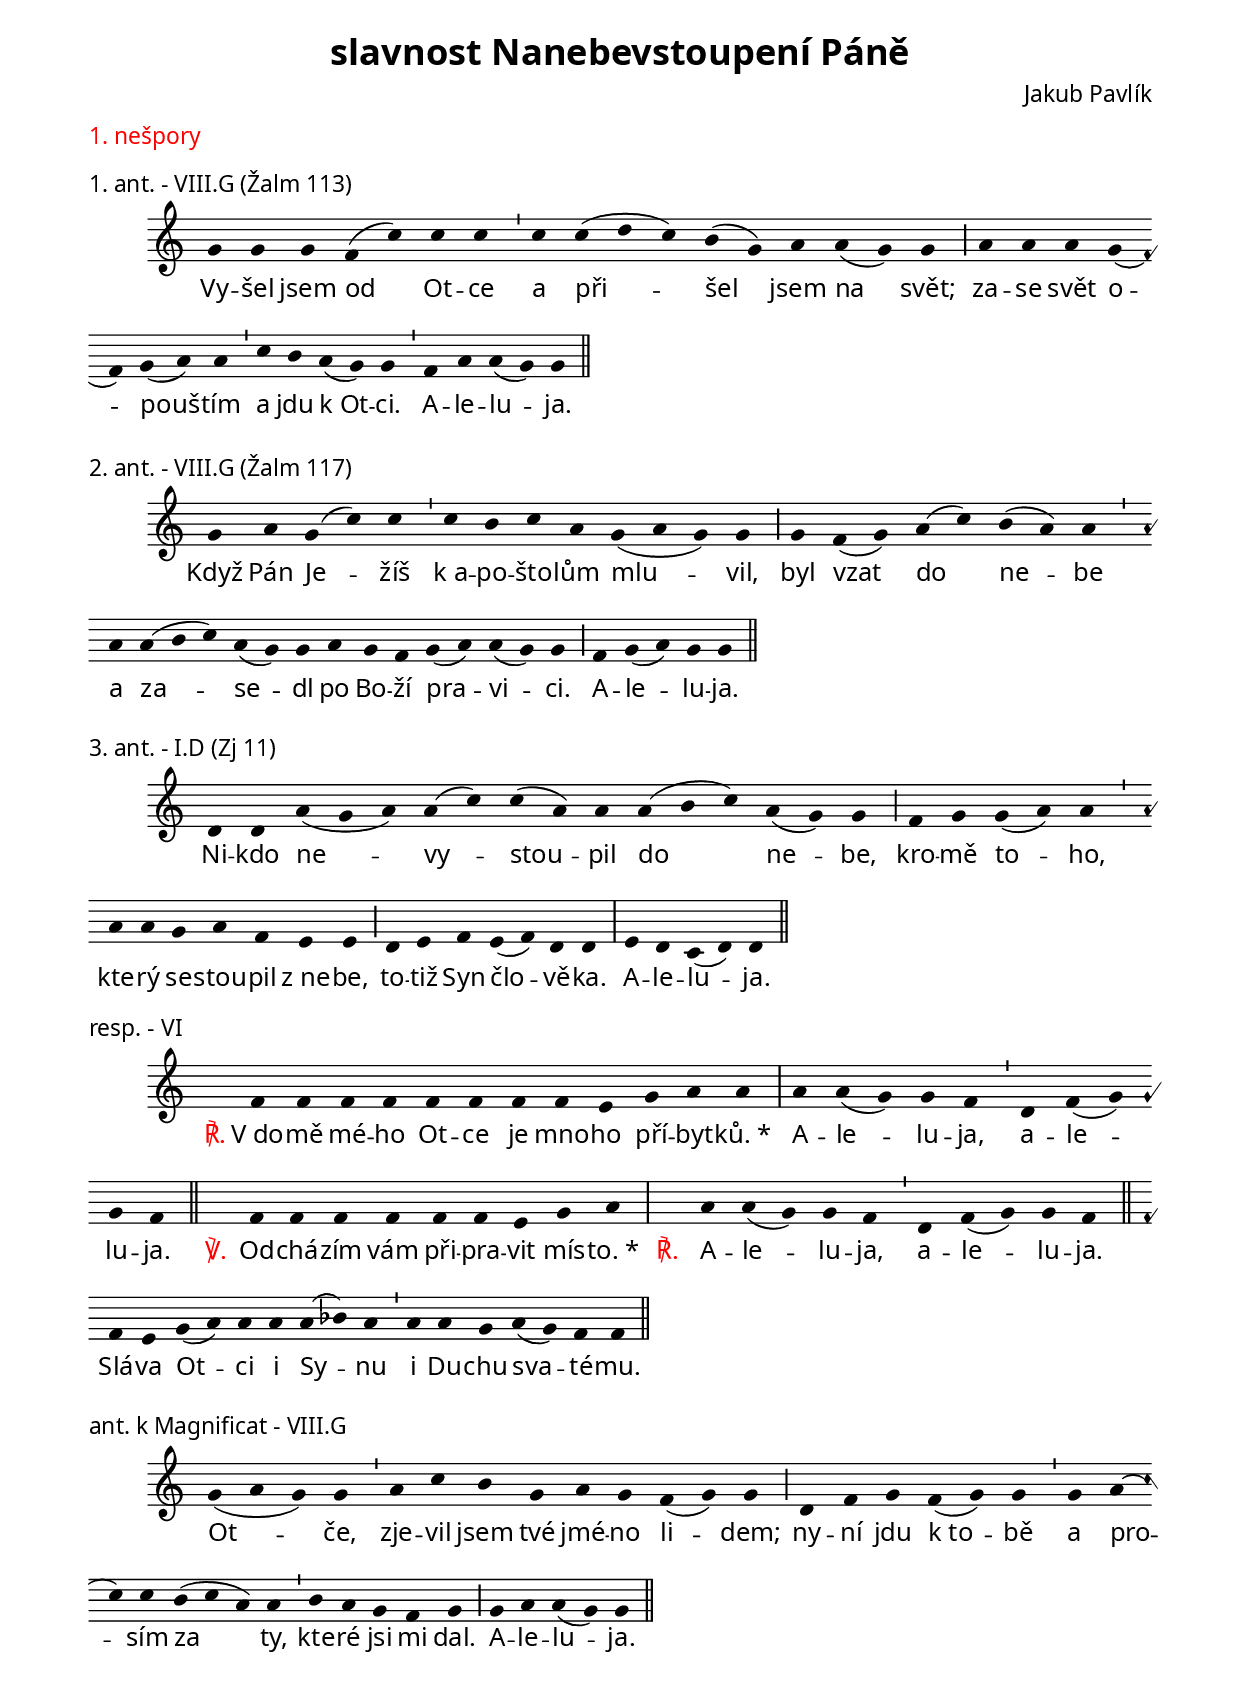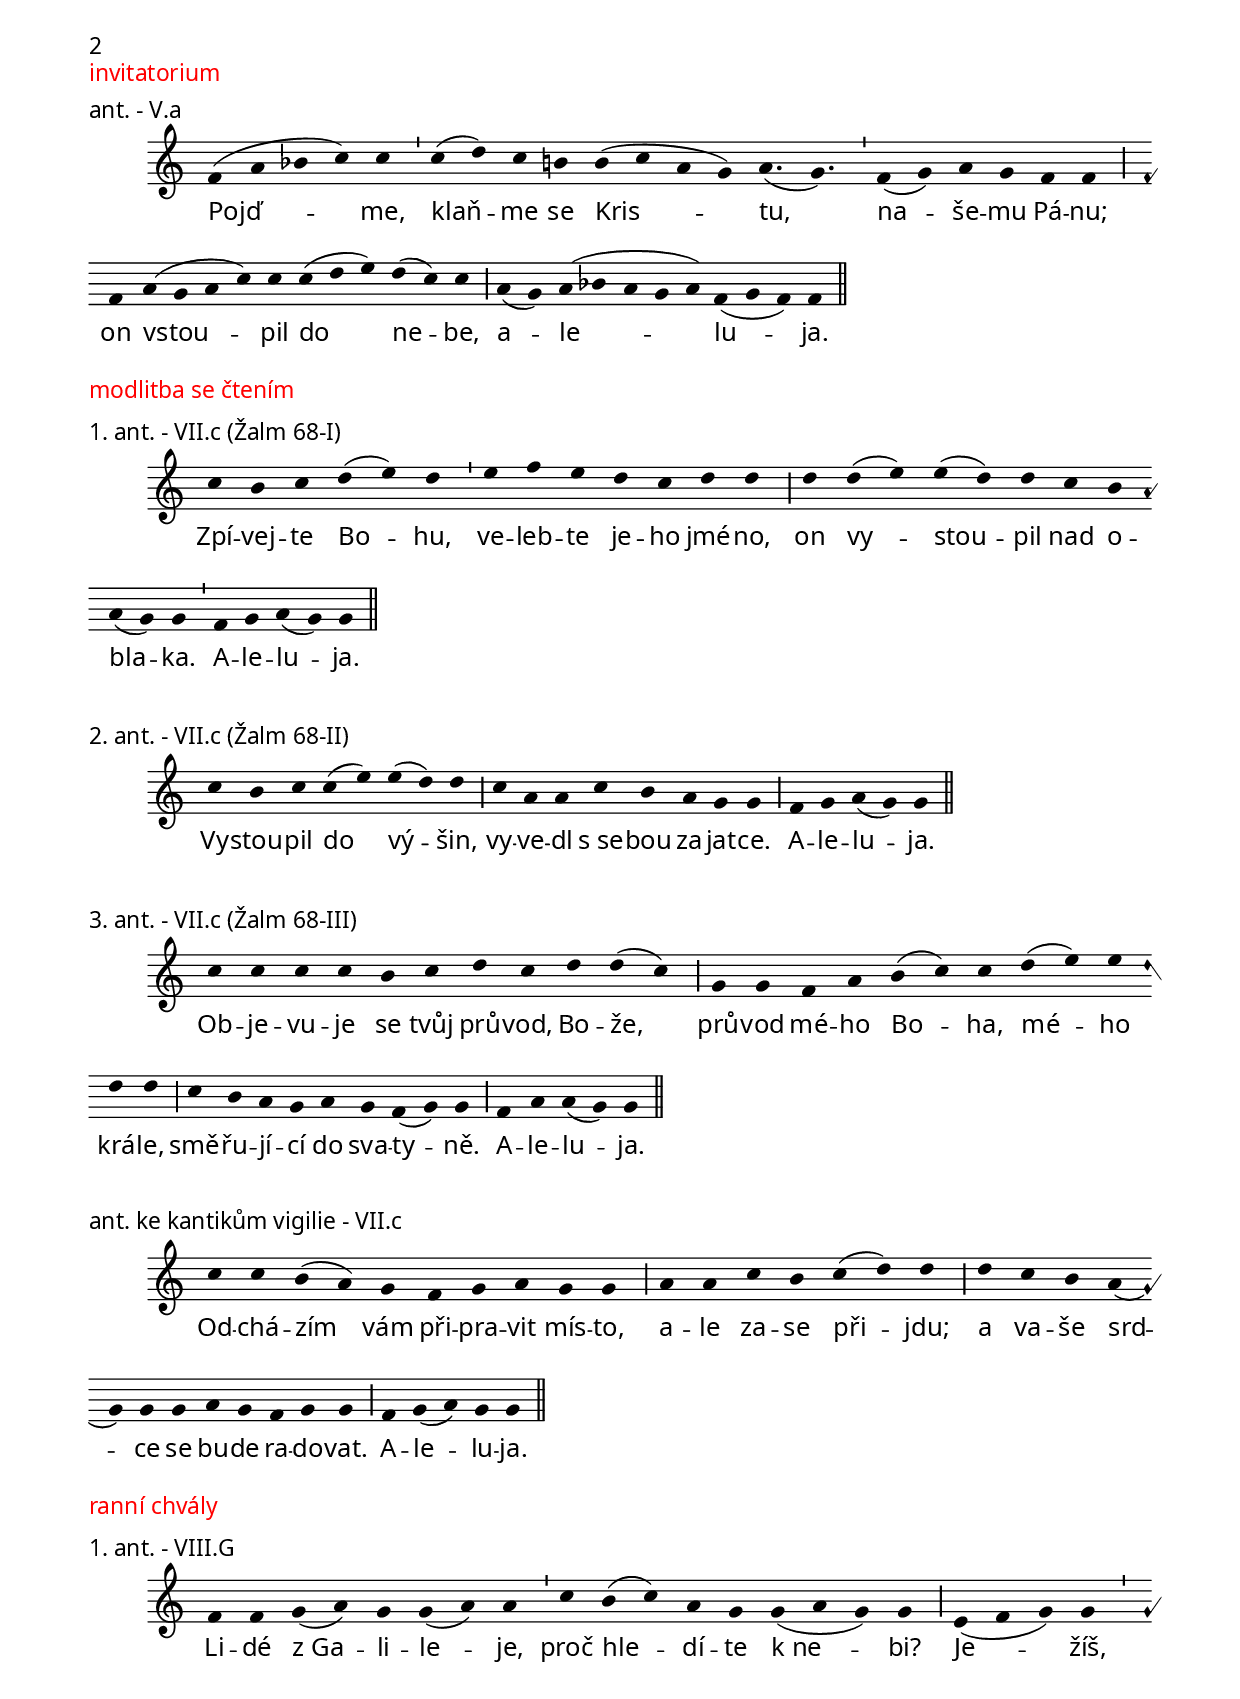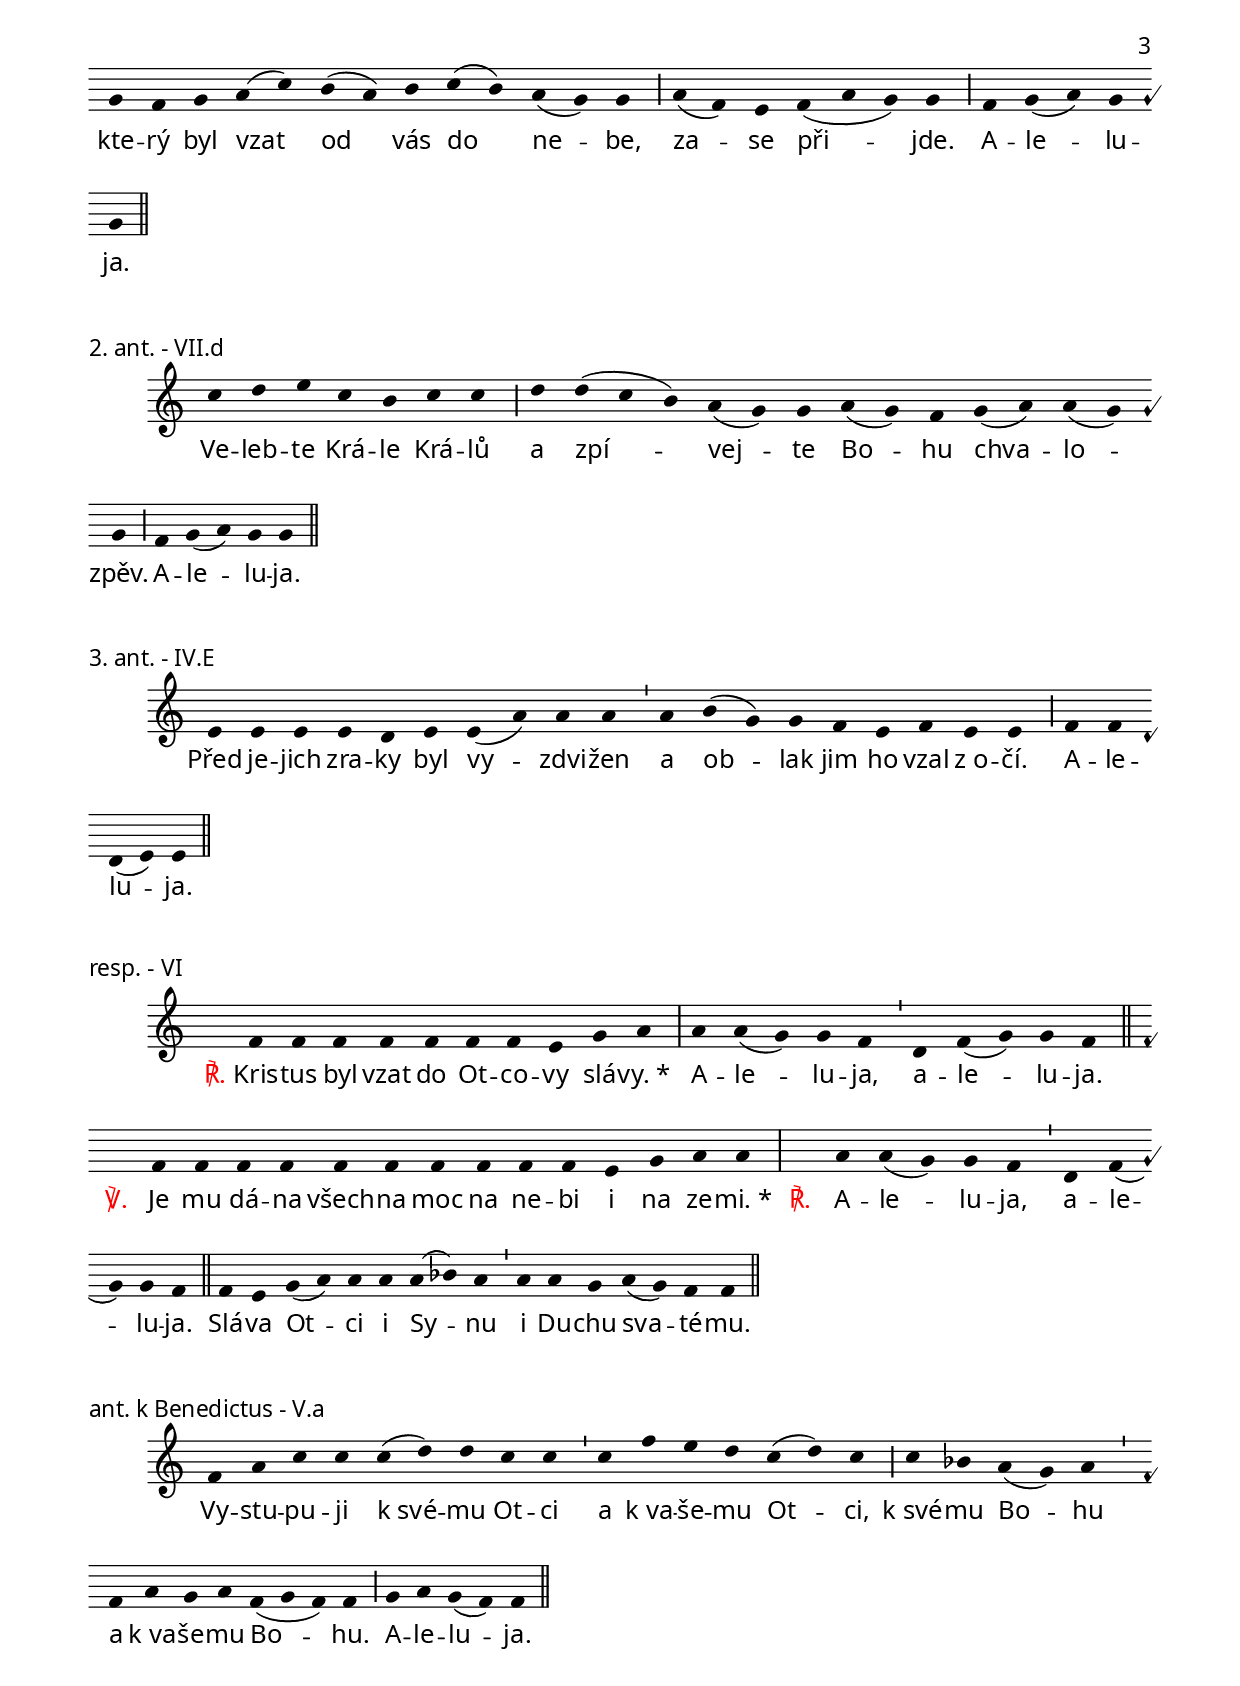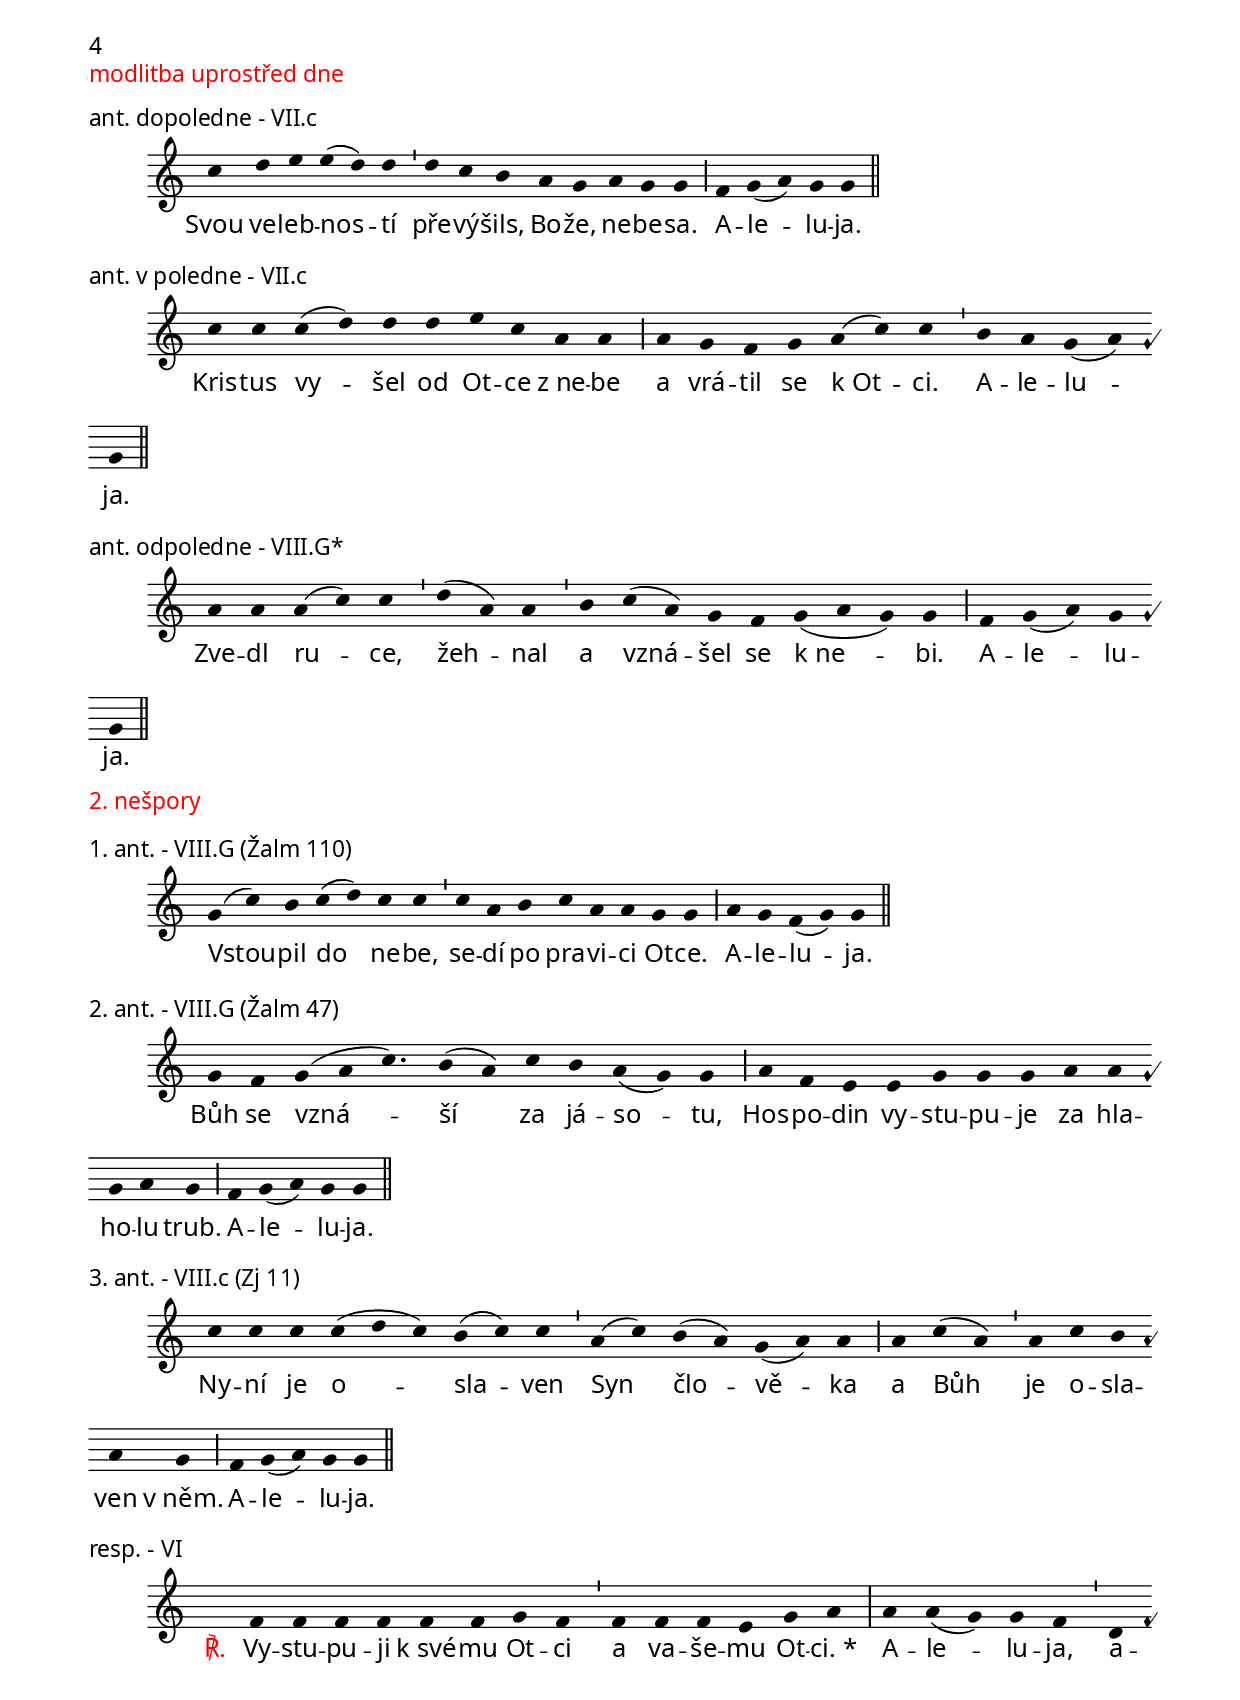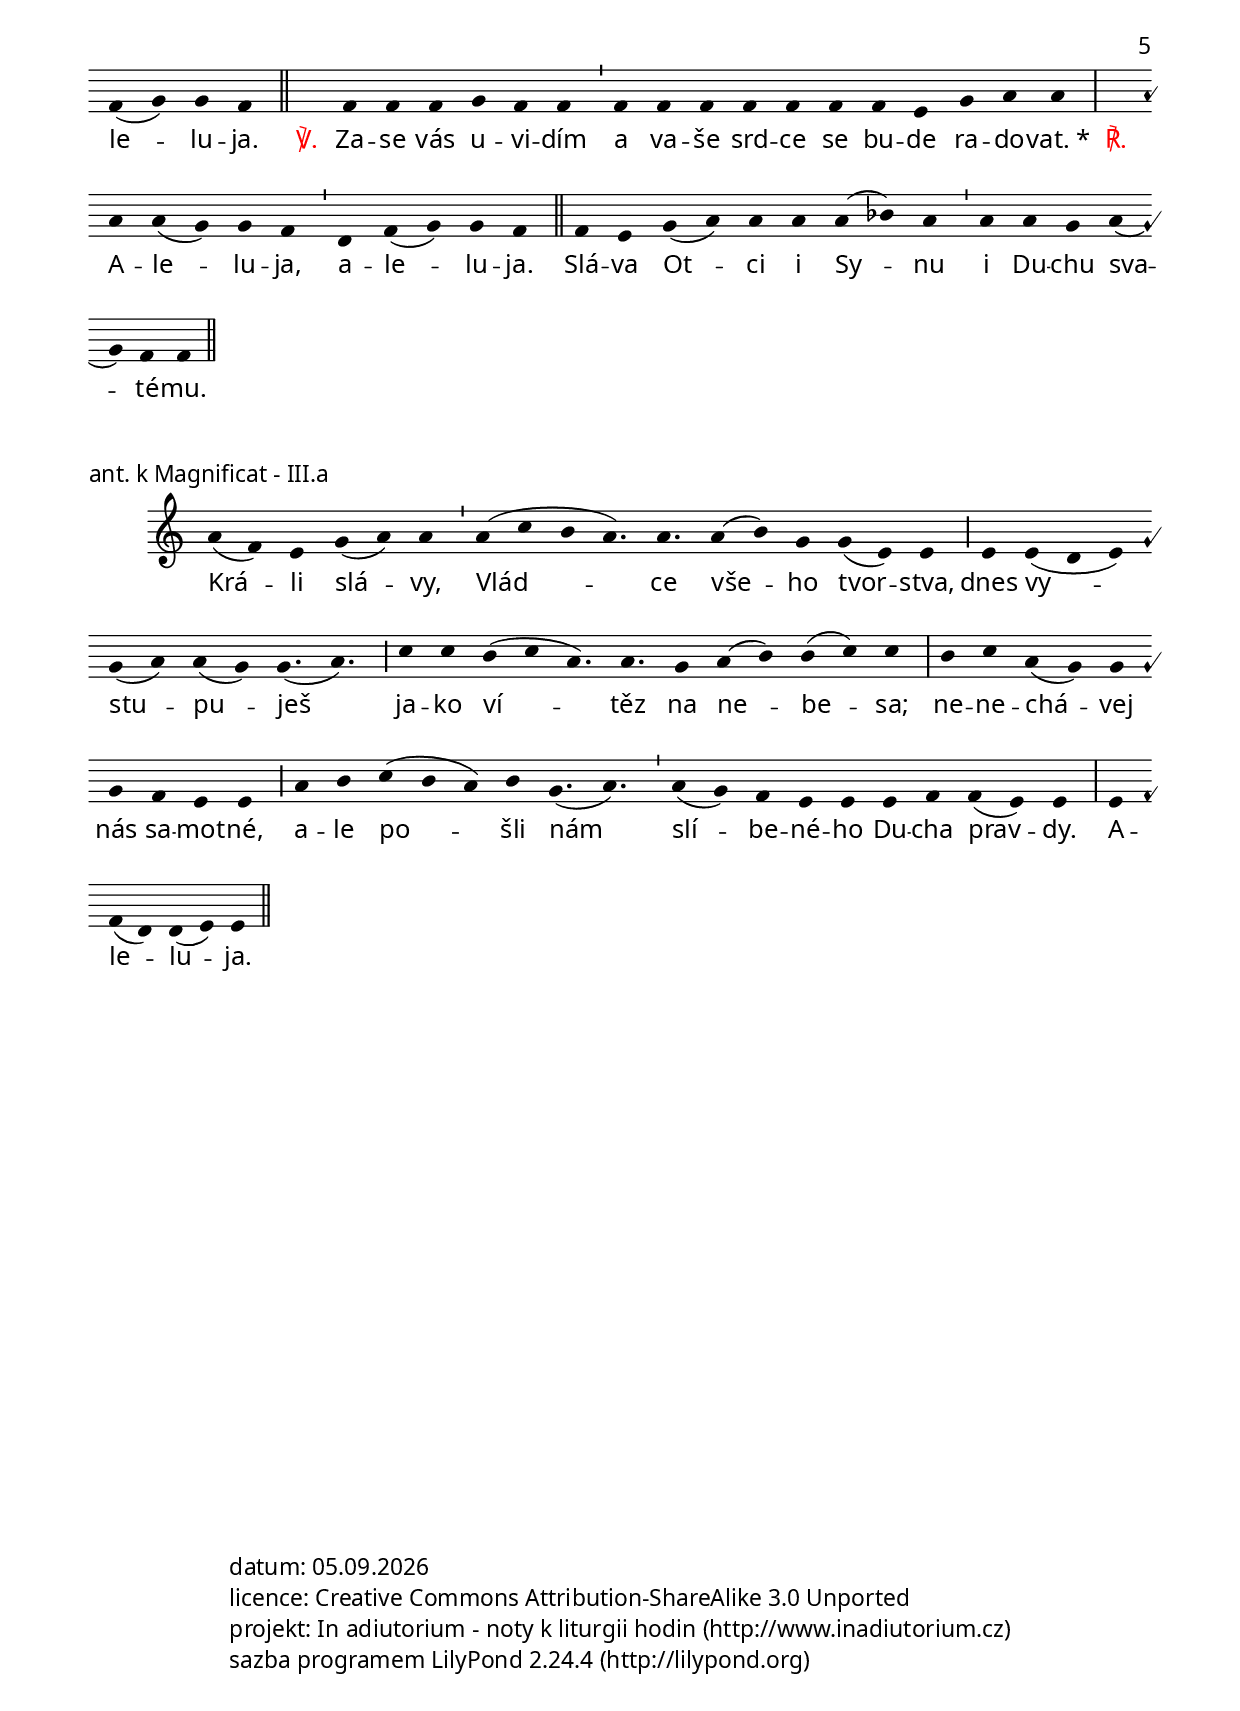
\version "2.14.2"

\header {
  title = "slavnost Nanebevstoupení Páně"
  composer = "Jakub Pavlík"
}

\include "spolecne.ly"
\include "dilyresponsorii.ly"

\markup {\nadpisHodinka {"1. nešpory"}}

\score {
  \relative c'' {
    \choralniRezim
    g4 g g f( c') c c \barMin
    c c( d c) b( g) a a( g) g \barMaior
    a a a g( f) g( a) a \barMin
    c b a( g) g \barMin
    f a a( g) g \barFinalis
  }
  \addlyrics {
    Vy -- šel jsem od Ot -- ce
    a při -- šel jsem na svět;
    za -- se svět o -- pouš -- tím a jdu k_Ot -- ci.
    A -- le -- lu -- ja.
  }
  \header {
    quid = "1. ant."
    modus = "VIII"
    differentia = "G"
    psalmus = "Žalm 113"
    id = "1ne-a1"
    piece = \markup {\sestavTitulek}
  }
}

\score {
  \relative c'' {
    \choralniRezim
    g4 a g( c) c \barMin
    c b c a g( a g) g \barMaior
    g f( g) a( c) b( a) a \barMin
    a a( b c) a( g) g a g f g( a) a( g) g \barMaior
    f g( a) g g \barFinalis
  }
  \addlyrics {
    Když Pán Je -- žíš
    k_a -- po -- što -- lům mlu -- vil,
    byl vzat do ne -- be
    a za -- se -- dl po Bo -- ží pra -- vi -- ci.
    A -- le -- lu -- ja.
  }
  \header {
    quid = "2. ant."
    modus = "VIII"
    differentia = "G"
    psalmus = "Žalm 117"
    id = "1ne-a2"
    piece = \markup {\sestavTitulek}
  }
}

\score {
  \relative c' {
    \choralniRezim
    d4 d a'( g a) a( c) c( a) a a( b c) a( g) g \barMaior
    f g g( a) a \barMin a a g a f e e \barMaior
    d e f e( f) d d \barMax
    e d c( d) d \barFinalis
  }
  \addlyrics {
    Ni -- kdo ne -- vy -- stou -- pil do ne -- be,
    kro -- mě to -- ho, kte -- rý se -- stou -- pil z_ne -- be,
    to -- tiž Syn člo -- vě -- ka.
    A -- le -- lu -- ja.
  }
  \header {
    quid = "3. ant."
    modus = "I"
    differentia = "D"
    psalmus = "Zj 11"
    id = "1ne-a3"
    piece = \markup {\sestavTitulek}
  }
}

\score {
  \relative c' {
    \choralniRezim

    % R
    \neviditelna f
    f4 f f f f f f f e g a a \barMax
    \respVIalelujaResponsum \barFinalis
    % V
    \neviditelna f
    f f f f f f e g a \barMax
    % R
    \neviditelna a
    \respVIalelujaResponsum \barFinalis
    % Slava
    \respVIalelujaDoxologie \barFinalis
  }
  \addlyrics {
    \Response V_do -- mě mé -- ho Ot -- ce je mno -- ho pří -- byt -- ků._*
    \textRespAleluja
    \Verse Od -- chá -- zím vám při -- pra -- vit mís -- to._*
    \Response \textRespAleluja
    \textRespDoxologie
  }
  \header {
    quid = "resp."
    modus = "VI"
    id = "1ne-resp"
    piece = \markup {\sestavTitulekResp}
  }
}

\score {
  \relative c'' {
    \choralniRezim
    g4( a g) g \barMin
    a c b g a g f( g) g \barMaior
    d f g f( g) g \barMin
    g a( c) c b( c a) a \barMin
    b a g f g \barMaior
    g a a( g) g \barFinalis
  }
  \addlyrics {
    Ot -- če,
    zje -- vil jsem tvé jmé -- no li -- dem;
    ny -- ní jdu k_to -- bě
    a pro -- sím za ty,
    kte -- ré jsi mi dal.
    A -- le -- lu -- ja.
  }
  \header {
    quid = "ant. k Magnificat"
    modus = "VIII"
    differentia = "G"
    psalmus = ""
    placet = "bude vhodné věnovat jí trochu péče"
    id = "1ne-amag"
    piece = \markup {\sestavTitulekBezZalmu}
  }
}

\pageBreak % ZLOM

\markup {\nadpisHodinka {"invitatorium"}}

\score {
  \relative c' {
    \choralniRezim
    f4( a bes c) c \barMin
    c( d) c b! b( c a g) a4.( g) \barMin f4( g) a g f f \barMaior
    f4 a( g a c) c c( d e) d( c) c \barMaior
    a( g) a( bes a g a) f( g f) f \barFinalis
  }
  \addlyrics {
    Pojď -- me,
    klaň -- me se Kris -- tu, na -- še -- mu Pá -- nu;
    on vstou -- pil do ne -- be,
    a -- le -- lu -- ja.
  }
  \header {
    quid = "ant."
    modus = "V"
    differentia = "a"
    psalmus = ""
    id = "invit"
    piece = \markup {\sestavTitulekBezZalmu}
  }
}

\markup {\nadpisHodinka {"modlitba se čtením"}}

\score {
  \relative c'' {
    \choralniRezim
    c4 b c d( e) d \barMin
    e f e d c d d \barMaior
    d d( e) e( d) d c b a( g) g \barMin
    f g a( g) g \barFinalis
  }
  \addlyrics {
    Zpí -- vej -- te Bo -- hu,
    ve -- leb -- te je -- ho jmé -- no,
    on vy -- stou -- pil nad o -- bla -- ka.
    A -- le -- lu -- ja.
  }
  \header {
    quid = "1. ant."
    modus = "VII"
    differentia = "c"
    psalmus = "Žalm 68-I"
    id = "mc-a1"
    piece = \markup {\sestavTitulek}
  }
}

\score {
  \relative c'' {
    \choralniRezim
    c4 b c c( e) e( d) d \barMaior
    c a a c b a g g \barMaior
    f g a( g) g \barFinalis
  }
  \addlyrics {
    Vy -- stou -- pil do vý -- šin,
    vy -- ve -- dl s_se -- bou za -- jat -- ce.
    A -- le -- lu -- ja.
  }
  \header {
    quid = "2. ant."
    modus = "VII"
    differentia = "c"
    psalmus = "Žalm 68-II"
    id = "mc-a2"
    piece = \markup {\sestavTitulek}
  }
}

\score {
  \relative c'' {
    \choralniRezim
    c4 c c c b c d c d d( c) \barMaior
    g g f a b( c) c d( e) e d d \barMaior
    c b a g a g f( g) g \barMaior
    f a a( g) g \barFinalis
  }
  \addlyrics {
    Ob -- je -- vu -- je se tvůj prů -- vod, Bo -- že,
    prů -- vod mé -- ho Bo -- ha, mé -- ho krá -- le,
    smě -- řu -- jí -- cí do sva -- ty -- ně.
    A -- le -- lu -- ja.
  }
  \header {
    quid = "3. ant."
    modus = "VII"
    differentia = "c"
    psalmus = "Žalm 68-III"
    id = "mc-a3"
    piece = \markup {\sestavTitulek}
  }
}

\score {
  \relative c'' {
    \choralniRezim
    c4 c b( a) g f g a g g \barMaior
    a a c b c( d) d \barMaior
    d c b a( g) g g a g f g g \barMaior
    f g( a) g g \barFinalis
  }
  \addlyrics {
    Od -- chá -- zím vám při -- pra -- vit mís -- to,
    a -- le za -- se při -- jdu;
    a va -- še srd -- ce se bu -- de ra -- do -- vat.
    A -- le -- lu -- ja.
  }
  \header {
    quid = "ant. ke kantikům vigilie"
    modus = "VII"
    differentia = "c"
    psalmus = ""
    fial = "antifony/velikonoce_tyden4.ly#pa-aben?zacatek"
    id = "mc-avig"
    piece = \markup {\sestavTitulekBezZalmu}
  }
}

\markup {\nadpisHodinka {"ranní chvály"}}

\score {
  \relative c' {
    \choralniRezim
    f4 f g( a) g g( a) a \barMin
    c b( c) a g g( a g) g \barMaior
    e( f g) g \barMin
    g f g a( c) b( a) b c( b) a( g) g \barMaior
    a( f) e f( a g) g \barMaior
    f g( a) g g \barFinalis
  }
  \addlyrics {
    Li -- dé z_Ga -- li -- le -- je,
    proč hle -- dí -- te k_ne -- bi?
    Je -- žíš,
    kte -- rý byl vzat od vás do ne -- be,
    za -- se při -- jde.
    A -- le -- lu -- ja.
  }
  \header {
    quid = "1. ant."
    modus = "VIII"
    differentia = "G"
    psalmus = ""
    id = "rch-a1"
    piece = \markup {\sestavTitulekBezZalmu}
  }
}

\score {
  \relative c'' {
    \choralniRezim
    c4 d e c b c c \barMaior
    d d( c b) a( g) g a( g) f g( a) a( g) g \barMaior
    f g( a) g g \barFinalis
  }
  \addlyrics {
    Ve -- leb -- te Krá -- le Krá -- lů
    a zpí -- vej -- te Bo -- hu chva -- lo -- zpěv.
    A -- le -- lu -- ja.
  }
  \header {
    quid = "2. ant."
    modus = "VII"
    differentia = "d"
    psalmus = ""
    id = "rch-a2"
    piece = \markup {\sestavTitulekBezZalmu}
  }
}

\score {
  \relative c' {
    \choralniRezim
    e4 e e e d e e( a) a a \barMin
    a b( g) g f e f e e \barMaior
    f f d( e) e \barFinalis
  }
  \addlyrics {
    Před je -- jich zra -- ky byl vy -- zdvi -- žen
    a ob -- lak jim ho vzal z_o -- čí.
    A -- le -- lu -- ja.
  }
  \header {
    quid = "3. ant."
    modus = "IV"
    differentia = "E"
    psalmus = ""
    id = "rch-a3"
    piece = \markup {\sestavTitulekBezZalmu}
  }
}

\score {
  \relative c' {
    \choralniRezim

    % R
    \neviditelna f
    f4 f f f f f f e g a \barMax
    \respVIalelujaResponsum \barFinalis
    % V
    \neviditelna f
    f f f f f f f f f f e g a a \barMax
    % R
    \neviditelna a
    \respVIalelujaResponsum \barFinalis
    % Slava
    \respVIalelujaDoxologie \barFinalis
  }
  \addlyrics {
    \Response Kris -- tus byl vzat do Ot -- co -- vy slá -- vy._* \textRespAleluja
    \Verse Je mu dá -- na všech -- na moc na ne -- bi i na ze -- mi._*
    \Response \textRespAleluja
    \textRespDoxologie
  }
  \header {
    quid = "resp."
    modus = "VI"
    id = "rch-resp"
    piece = \markup {\sestavTitulekResp}
  }
}


\score {
  \relative c' {
    \choralniRezim
    f4 a c c c( d) d c c \barMin
    c f e d c( d) c \barMaior
    c bes a( g) a \barMin
    f a g a f( g f) f \barMaior
    g a g( f) f \barFinalis
  }
  \addlyrics {
    Vy -- stu -- pu -- ji k_své -- mu Ot -- ci
    a k_va -- še -- mu Ot -- ci,
    k_své -- mu Bo -- hu
    a k_va -- še -- mu Bo -- hu.
    A -- le -- lu -- ja.
  }
  \header {
    quid = "ant. k Benedictus"
    modus = "V"
    differentia = "a"
    psalmus = ""
    placet = "posvítit si na to, jak nápěv ne/odpovídá významové struktuře textu"
    id = "rch-aben"
    piece = \markup {\sestavTitulekBezZalmu}
  }
}

\pageBreak % ZLOM

\markup {\nadpisHodinka {"modlitba uprostřed dne"}}

\score {
  \relative c'' {
    \choralniRezim
    c4 d e e( d) d \barMin
    d c b a g a g g \barMaior
    f g( a) g g \barFinalis
  }
  \addlyrics {
    Svou ve -- leb -- nos -- tí
    pře -- vý -- šils, Bo -- že, ne -- be -- sa.
    A -- le -- lu -- ja.
  }
  \header {
    quid = "ant. dopoledne"
    modus = "VII"
    differentia = "c"
    psalmus = ""
    id = "tercie"
    piece = \markup {\sestavTitulekBezZalmu}
  }
}

\score {
  \relative c'' {
    \choralniRezim
    c4 c c( d) d d e c a a \barMaior
    a g f g a( c) c \barMin
    b a g( a) g \barFinalis
  }
  \addlyrics {
    Kris -- tus vy -- šel od Ot -- ce z_ne -- be
    a vrá -- til se k_Ot -- ci.
    A -- le -- lu -- ja.
  }
  \header {
    quid = "ant. v poledne"
    modus = "VII"
    differentia = "c"
    psalmus = ""
    id = "sexta"
    piece = \markup {\sestavTitulekBezZalmu}
  }
}

\score {
  \relative c'' {
    \choralniRezim
    a4 a a( c) c \barMin
    d( a) a \barMin
    b c( a) g f g( a g) g \barMaior
    f g( a) g4 g \barFinalis
  }
  \addlyrics {
    Zve -- dl ru -- ce,
    žeh -- nal
    a vzná -- šel se k_ne -- bi.
    A -- le -- lu -- ja.
  }
  \header {
    quid = "ant. odpoledne"
    modus = "VIII"
    differentia = "G*"
    psalmus = ""
    id = "nona"
    piece = \markup {\sestavTitulekBezZalmu}
  }
}

\markup {\nadpisHodinka {"2. nešpory"}}

\score {
  \relative c'' {
    \choralniRezim
    g4( c) b c( d) c c \barMin
    c a b c a a g g \barMaior
    a g f( g) g \barFinalis
  }
  \addlyrics {
    Vstou -- pil do ne -- be,
    se -- dí po pra -- vi -- ci Ot -- ce.
    A -- le -- lu -- ja.
  }
  \header {
    quid = "1. ant."
    modus = "VIII"
    differentia = "G"
    psalmus = "Žalm 110"
    id = "2ne-a1"
    piece = \markup {\sestavTitulek}
  }
}

\score {
  \relative c'' {
    \choralniRezim
    g4 f g( a c4.) b4( a) c b a( g) g \barMaior
    a f e e g g g a a g a g \barMaior
    f g( a) g g \barFinalis
  }
  \addlyrics {
    Bůh se vzná -- ší za já -- so -- tu,
    Hos -- po -- din vy -- stu -- pu -- je za hla -- ho -- lu trub.
    A -- le -- lu -- ja.
  }
  \header {
    quid = "2. ant."
    modus = "VIII"
    differentia = "G"
    psalmus = "Žalm 47"
    id = "2ne-a2"
    piece = \markup {\sestavTitulek}
  }
}

\score {
  \relative c'' {
    \choralniRezim
    c4 c c c( d c) b( c) c \barMin
    a( c) b( a) g( a) a \barMaior
    a c( a) \barMin
    a c b a g \barMaior
    f g( a) g g \barFinalis
  }
  \addlyrics {
    Ny -- ní je o -- sla -- ven
    Syn člo -- vě -- ka
    a Bůh
    je o -- sla -- ven v_něm.
    A -- le -- lu -- ja.
  }
  \header {
    quid = "3. ant."
    modus = "VIII"
    differentia = "c"
    psalmus = "Zj 11"
    id = "2ne-a3"
    piece = \markup {\sestavTitulek}
  }
}

\score {
  \relative c' {
    \choralniRezim

    % R
    \neviditelna f
    f4 f f f f f g f \barMin f f f e g a \barMax
    \respVIalelujaResponsum \barFinalis
    % V
    \neviditelna f
    f f f g f f \barMin f f f f f f f e g a a \barMax
    % R
    \neviditelna a
    \respVIalelujaResponsum \barFinalis
    % Slava
    \respVIalelujaDoxologie \barFinalis
  }
  \addlyrics {
    \Response Vy -- stu -- pu -- ji k_své -- mu Ot -- ci a va -- še -- mu Ot -- ci._* \textRespAleluja
    \Verse Za -- se vás u -- vi -- dím a va -- še srd -- ce se bu -- de ra -- do -- vat._*
    \Response \textRespAleluja
    \textRespDoxologie
  }
  \header {
    quid = "resp."
    modus = "VI"
    id = "2ne-resp"
    piece = \markup {\sestavTitulekResp}
  }
}

\score {
  \relative c'' {
    \choralniRezim
    a4( f) e g( a) a \barMin
    a( c b a4.) a a4( b) g g( e) e \barMaior
    e e( d e) g( a) a( g) g4.( a) \barMaior
    c4 c b( c a4.) a g4 a( b) b( c) c \barMax

    b c a( g) g g f e e \barMaior
    a b c( b a) b g4.( a) \barMin
    a4( g) f e e e f f( e) e \barMax
    e f( d) d( e) e \barFinalis
  }
  \addlyrics {
    Krá -- li slá -- vy,
    Vlád -- ce vše -- ho tvor -- stva,
    dnes vy -- stu -- pu -- ješ
    ja -- ko ví -- těz na ne -- be -- sa;

    ne -- ne -- chá -- vej nás sa -- mot -- né,
    a -- le po -- šli nám slí -- be -- né -- ho Du -- cha prav -- dy.
    A -- le -- lu -- ja.
  }
  \header {
    quid = "ant. k Magnificat"
    modus = "III"
    differentia = "a"
    psalmus = ""
    placet = "přijde mi povedená, ale bude vhodné vyzkoušet i adaptaci nápěvu latinské předlohy"
    id = "2ne-amag"
    piece = \markup {\sestavTitulekBezZalmu}
  }
}